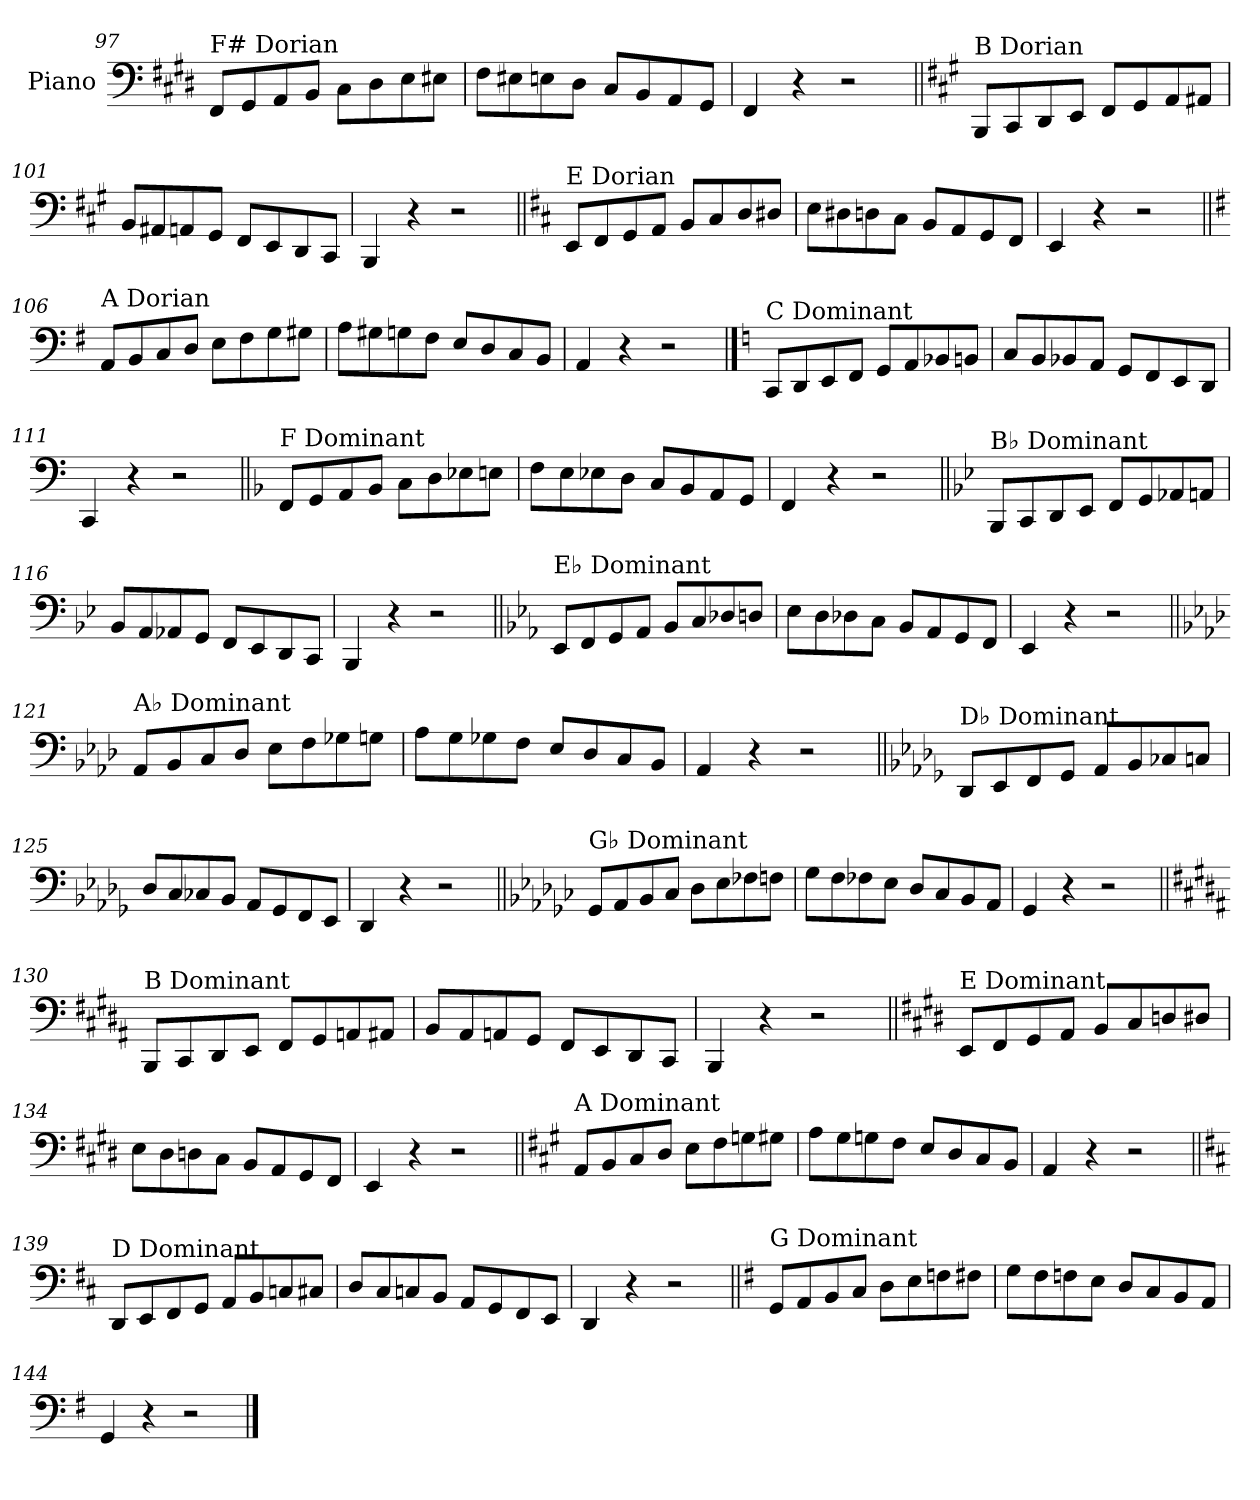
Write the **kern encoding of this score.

**kern
*part1
*staff1
*I"Piano
*I'Pno.
!!LO:LB:g=z
*clefF4
*k[f#c#g#d#]
=97
!LO:TX:a:t=F# Dorian
8FF#/L
8GG#/
8AA/
8BB/J
8C#\L
8D#\
8E\
8E#X\J
=98
8F#\L
8E#X\
8En\
8D#\J
8C#/L
8BB/
8AA/
8GG#/J
=99
4FF#/
4r
2r
=100||
*k[f#c#g#]
!LO:TX:a:t=B Dorian
8BBB/L
8CC#/
8DD/
8EE/J
8FF#/L
8GG#/
8AA/
8AA#X/J
=101
8BB/L
8AA#X/
8AAn/
8GG#/J
8FF#/L
8EE/
8DD/
8CC#/J
=102
4BBB/
4r
2r
!!LO:LB:g=z
=103||
*k[f#c#]
!LO:TX:a:t=E Dorian
8EE/L
8FF#/
8GG/
8AA/J
8BB/L
8C#/
8D/
8D#X/J
=104
8E\L
8D#X\
8Dn\
8C#\J
8BB/L
8AA/
8GG/
8FF#/J
=105
4EE/
4r
2r
=106||
*k[f#]
!LO:TX:a:t=A Dorian
8AA/L
8BB/
8C/
8D/J
8E\L
8F#\
8G\
8G#X\J
=107
8A\L
8G#X\
8Gn\
8F#\J
8E/L
8D/
8C/
8BB/J
=108
4AA/
4r
2r
!!LO:PB:g=z
==109
*k[]
!LO:TX:a:t=C Dominant
8CC/L
8DD/
8EE/
8FF/J
8GG/L
8AA/
8BB-X/
8BBn/J
=110
8C/L
8BB/
8BB-X/
8AA/J
8GG/L
8FF/
8EE/
8DD/J
=111
4CC/
4r
2r
=112||
*k[b-]
!LO:TX:a:t=F Dominant
8FF/L
8GG/
8AA/
8BB-/J
8C\L
8D\
8E-X\
8En\J
=113
8F\L
8E\
8E-X\
8D\J
8C/L
8BB-/
8AA/
8GG/J
=114
4FF/
4r
2r
!!LO:LB:g=z
=115||
*k[b-e-]
!LO:TX:a:t=B♭ Dominant
8BBB-/L
8CC/
8DD/
8EE-/J
8FF/L
8GG/
8AA-X/
8AAn/J
=116
8BB-/L
8AA/
8AA-X/
8GG/J
8FF/L
8EE-/
8DD/
8CC/J
=117
4BBB-/
4r
2r
=118||
*k[b-e-a-]
!LO:TX:a:t=E♭ Dominant
8EE-/L
8FF/
8GG/
8AA-/J
8BB-/L
8C/
8D-X/
8Dn/J
=119
8E-\L
8D\
8D-X\
8C\J
8BB-/L
8AA-/
8GG/
8FF/J
=120
4EE-/
4r
2r
!!LO:LB:g=z
=121||
*k[b-e-a-d-]
!LO:TX:a:t=A♭ Dominant
8AA-/L
8BB-/
8C/
8D-/J
8E-\L
8F\
8G-X\
8Gn\J
=122
8A-\L
8G\
8G-X\
8F\J
8E-/L
8D-/
8C/
8BB-/J
=123
4AA-/
4r
2r
=124||
*k[b-e-a-d-g-]
!LO:TX:a:t=D♭ Dominant
8DD-/L
8EE-/
8FF/
8GG-/J
8AA-/L
8BB-/
8C-X/
8Cn/J
=125
8D-/L
8C/
8C-X/
8BB-/J
8AA-/L
8GG-/
8FF/
8EE-/J
=126
4DD-/
4r
2r
!!LO:LB:g=z
=127||
*k[b-e-a-d-g-c-]
!LO:TX:a:t=G♭ Dominant
8GG-/L
8AA-/
8BB-/
8C-/J
8D-\L
8E-\
8F-X\
8Fn\J
=128
8G-\L
8F\
8F-X\
8E-\J
8D-/L
8C-/
8BB-/
8AA-/J
=129
4GG-/
4r
2r
=130||
*k[f#c#g#d#a#]
!LO:TX:a:t=B Dominant
8BBB/L
8CC#/
8DD#/
8EE/J
8FF#/L
8GG#/
8AAn/
8AA#X/J
=131
8BB/L
8AA#/
8AAn/
8GG#/J
8FF#/L
8EE/
8DD#/
8CC#/J
=132
4BBB/
4r
2r
!!LO:LB:g=z
=133||
*k[f#c#g#d#]
!LO:TX:a:t=E Dominant
8EE/L
8FF#/
8GG#/
8AA/J
8BB/L
8C#/
8Dn/
8D#X/J
=134
8E\L
8D#\
8Dn\
8C#\J
8BB/L
8AA/
8GG#/
8FF#/J
=135
4EE/
4r
2r
=136||
*k[f#c#g#]
!LO:TX:a:t=A Dominant
8AA/L
8BB/
8C#/
8D/J
8E\L
8F#\
8Gn\
8G#X\J
=137
8A\L
8G#\
8Gn\
8F#\J
8E/L
8D/
8C#/
8BB/J
=138
4AA/
4r
2r
!!LO:LB:g=z
=139||
*k[f#c#]
!LO:TX:a:t=D Dominant
8DD/L
8EE/
8FF#/
8GG/J
8AA/L
8BB/
8Cn/
8C#X/J
=140
8D/L
8C#/
8Cn/
8BB/J
8AA/L
8GG/
8FF#/
8EE/J
=141
4DD/
4r
2r
=142||
*k[f#]
!LO:TX:a:t=G Dominant
8GG/L
8AA/
8BB/
8C/J
8D\L
8E\
8Fn\
8F#X\J
=143
8G\L
8F#\
8Fn\
8E\J
8D/L
8C/
8BB/
8AA/J
=144
4GG/
4r
2r
==
*-
